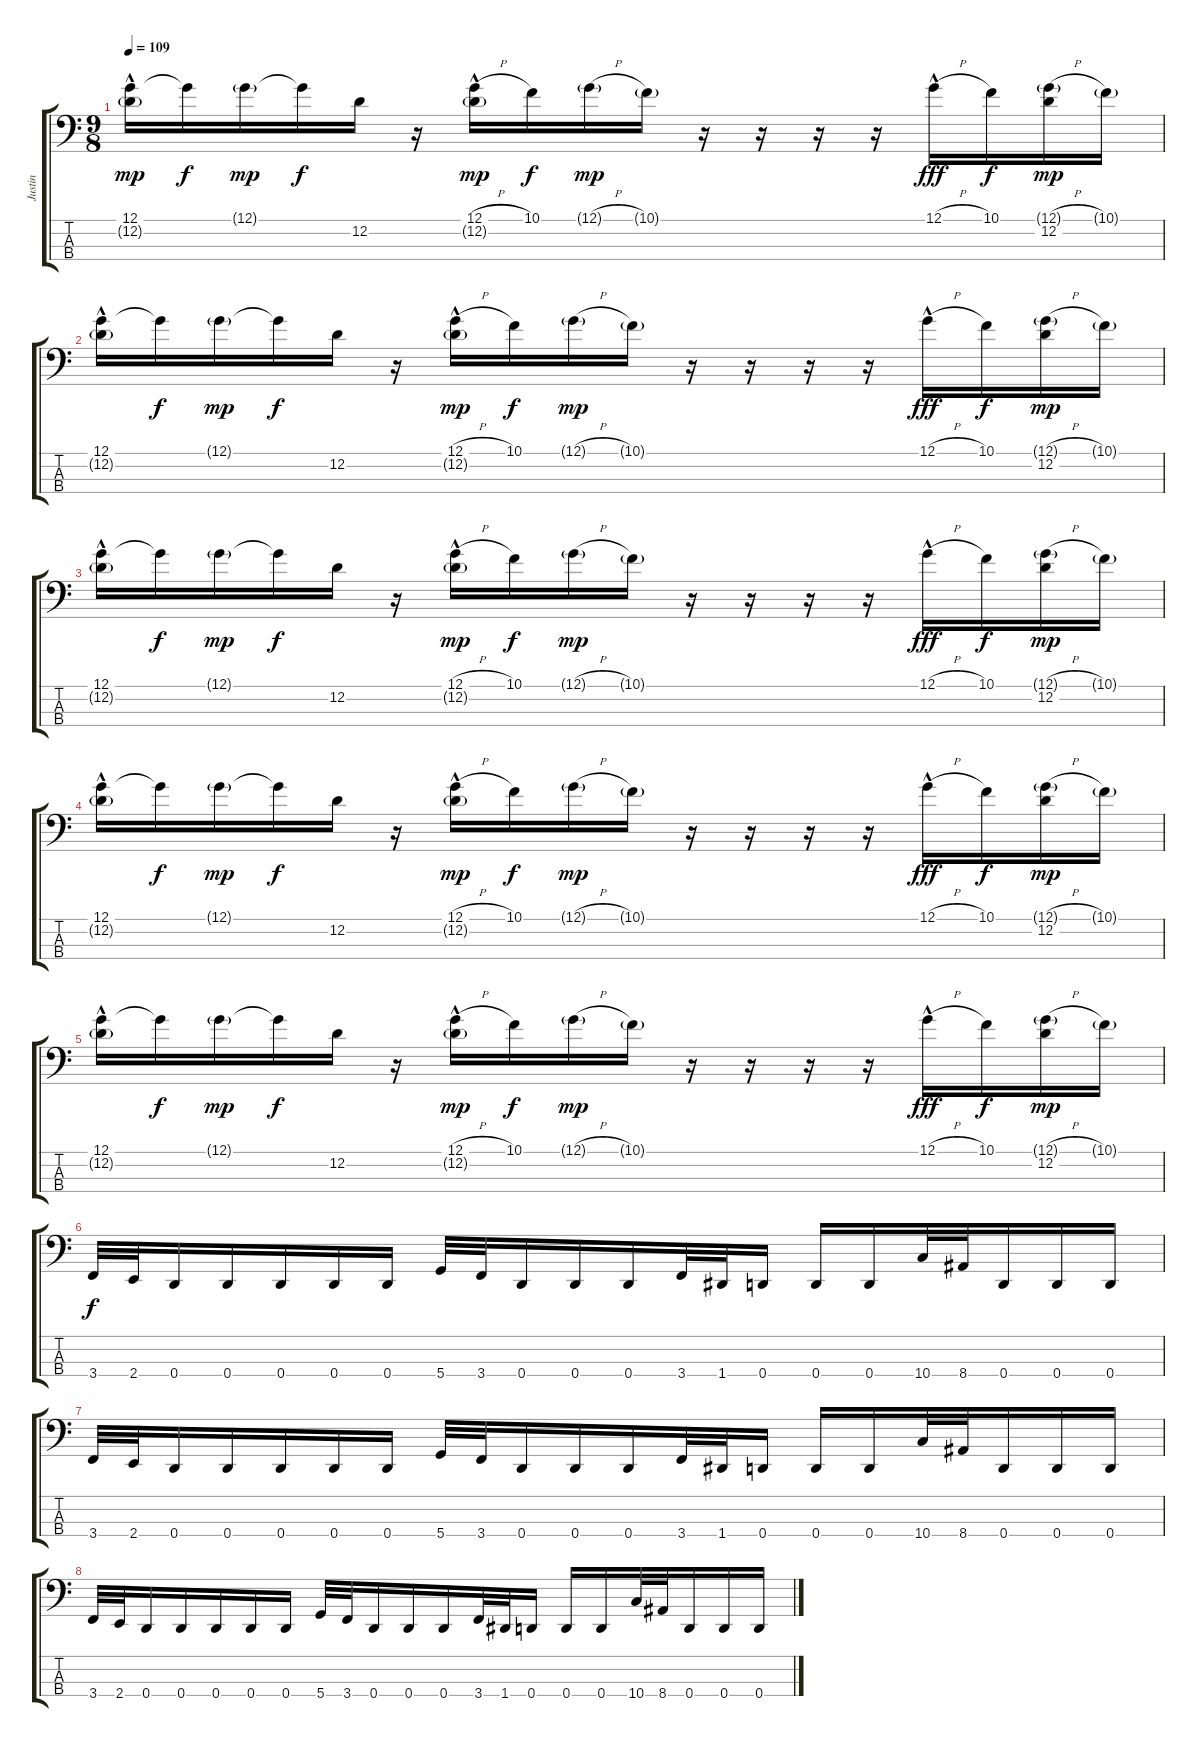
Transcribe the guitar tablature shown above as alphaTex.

\track ("Justin" "Justin") {instrument electricbassfinger}
\staff {score tabs}
\tuning (G2 D2 A1 D1) {hide}
\ts (9 8)
\tempo 109
\clef f4
\ks c
(12.1{hac} 12.2{g}).16{dy mp} 12.1{t}.16{dy f} 12.1{g}.16{dy mp} 12.1{t}.16{dy f} 12.2.16 r.16 (12.1{h hac} 12.2{g}).16{dy mp} 10.1.16{dy f} 12.1{h g}.16{dy mp} 10.1{g}.16 r.16 r.16 r.16 r.16 12.1{h hac}.16{dy fff} 10.1.16{dy f} (12.1{h g} 12.2).16{dy mp} 10.1{g}.16 |
(12.1{hac} 12.2{g}).16 12.1{t}.16{dy f} 12.1{g}.16{dy mp} 12.1{t}.16{dy f} 12.2.16 r.16 (12.1{h hac} 12.2{g}).16{dy mp} 10.1.16{dy f} 12.1{h g}.16{dy mp} 10.1{g}.16 r.16 r.16 r.16 r.16 12.1{h hac}.16{dy fff} 10.1.16{dy f} (12.1{h g} 12.2).16{dy mp} 10.1{g}.16 |
(12.1{hac} 12.2{g}).16 12.1{t}.16{dy f} 12.1{g}.16{dy mp} 12.1{t}.16{dy f} 12.2.16 r.16 (12.1{h hac} 12.2{g}).16{dy mp} 10.1.16{dy f} 12.1{h g}.16{dy mp} 10.1{g}.16 r.16 r.16 r.16 r.16 12.1{h hac}.16{dy fff} 10.1.16{dy f} (12.1{h g} 12.2).16{dy mp} 10.1{g}.16 |
(12.1{hac} 12.2{g}).16 12.1{t}.16{dy f} 12.1{g}.16{dy mp} 12.1{t}.16{dy f} 12.2.16 r.16 (12.1{h hac} 12.2{g}).16{dy mp} 10.1.16{dy f} 12.1{h g}.16{dy mp} 10.1{g}.16 r.16 r.16 r.16 r.16 12.1{h hac}.16{dy fff} 10.1.16{dy f} (12.1{h g} 12.2).16{dy mp} 10.1{g}.16 |
(12.1{hac} 12.2{g}).16 12.1{t}.16{dy f} 12.1{g}.16{dy mp} 12.1{t}.16{dy f} 12.2.16 r.16 (12.1{h hac} 12.2{g}).16{dy mp} 10.1.16{dy f} 12.1{h g}.16{dy mp} 10.1{g}.16 r.16 r.16 r.16 r.16 12.1{h hac}.16{dy fff} 10.1.16{dy f} (12.1{h g} 12.2).16{dy mp} 10.1{g}.16 |
3.4.32{dy f} 2.4.32 0.4.16 0.4.16 0.4.16 0.4.16 0.4.16 5.4.32 3.4.32 0.4.16 0.4.16 0.4.16 3.4.32 1.4.32 0.4.16 0.4.16 0.4.16 10.4.32 8.4.32 0.4.16 0.4.16 0.4.16 |
3.4.32 2.4.32 0.4.16 0.4.16 0.4.16 0.4.16 0.4.16 5.4.32 3.4.32 0.4.16 0.4.16 0.4.16 3.4.32 1.4.32 0.4.16 0.4.16 0.4.16 10.4.32 8.4.32 0.4.16 0.4.16 0.4.16 |
3.4.32 2.4.32 0.4.16 0.4.16 0.4.16 0.4.16 0.4.16 5.4.32 3.4.32 0.4.16 0.4.16 0.4.16 3.4.32 1.4.32 0.4.16 0.4.16 0.4.16 10.4.32 8.4.32 0.4.16 0.4.16 0.4.16
